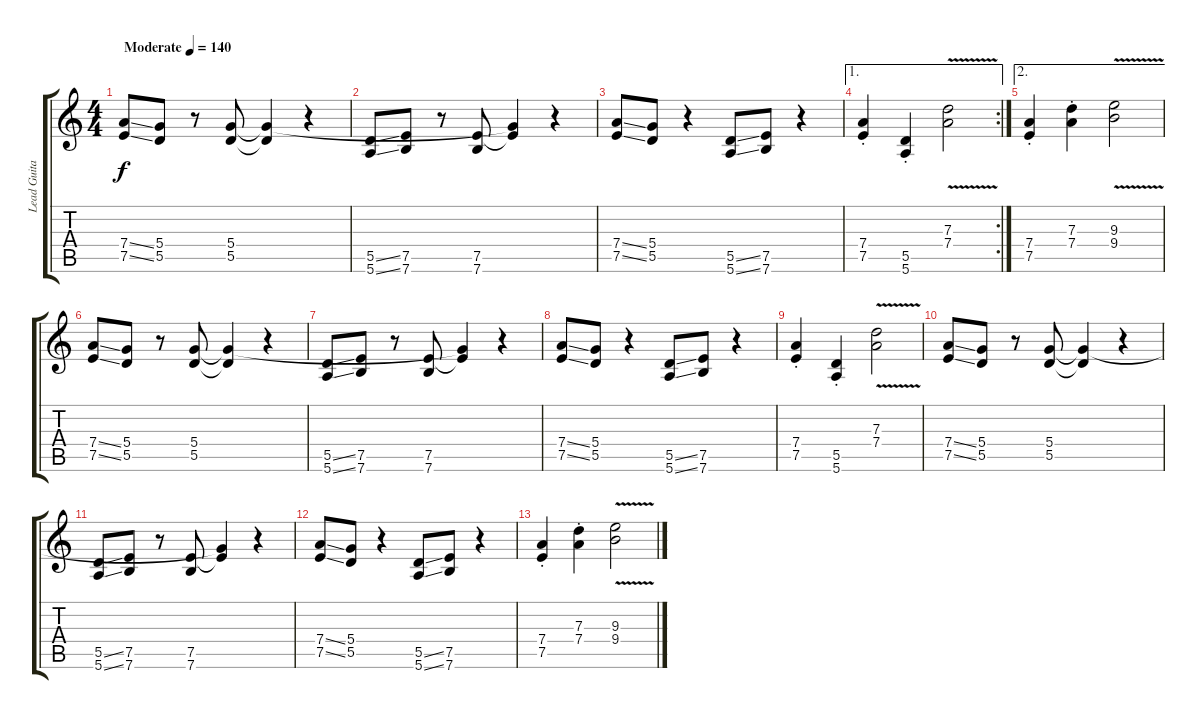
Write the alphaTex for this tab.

\track ("Lead Guitar" "Lead Guita") {instrument overdrivenguitar}
\staff {score tabs}
\tuning (E4 B3 G3 D3 A2 E2) {hide}
\ts (4 4)
\tempo (140 "Moderate")
\clef g2
\ks c
(7.4{ss} 7.5{ss}).8{dy f instrument overdrivenguitar} (5.4 5.5).8 r.8 (5.4 5.5).8 (5.4{t} 5.5{t}).4 r.4 |
(5.5{ss} 5.6{ss}).8 (7.5 7.6).8 r.8 (7.5 7.6).8 (5.4{t} 7.5{t}).4 r.4 |
(7.4{ss} 7.5{ss}).8 (5.4 5.5).8 r.4 (5.5{ss} 5.6{ss}).8 (7.5 7.6).8 r.4 |
\ae 1
\rc 2
(7.4{st} 7.5{st}).4 (5.5{st} 5.6{st}).4 (7.3{v} 7.4).2 |
\ae 2
(7.4{st} 7.5{st}).4 (7.3{st} 7.4{st}).4 (9.3{v} 9.4).2 |
(7.4{ss} 7.5{ss}).8 (5.4 5.5).8 r.8 (5.4 5.5).8 (5.4{t} 5.5{t}).4 r.4 |
(5.5{ss} 5.6{ss}).8 (7.5 7.6).8 r.8 (7.5 7.6).8 (5.4{t} 7.5{t}).4 r.4 |
(7.4{ss} 7.5{ss}).8 (5.4 5.5).8 r.4 (5.5{ss} 5.6{ss}).8 (7.5 7.6).8 r.4 |
(7.4{st} 7.5{st}).4 (5.5{st} 5.6{st}).4 (7.3{v} 7.4).2 |
(7.4{ss} 7.5{ss}).8 (5.4 5.5).8 r.8 (5.4 5.5).8 (5.4{t} 5.5{t}).4 r.4 |
(5.5{ss} 5.6{ss}).8 (7.5 7.6).8 r.8 (7.5 7.6).8 (5.4{t} 7.5{t}).4 r.4 |
(7.4{ss} 7.5{ss}).8 (5.4 5.5).8 r.4 (5.5{ss} 5.6{ss}).8 (7.5 7.6).8 r.4 |
(7.4{st} 7.5{st}).4 (7.3{st} 7.4{st}).4 (9.3{v} 9.4).2
